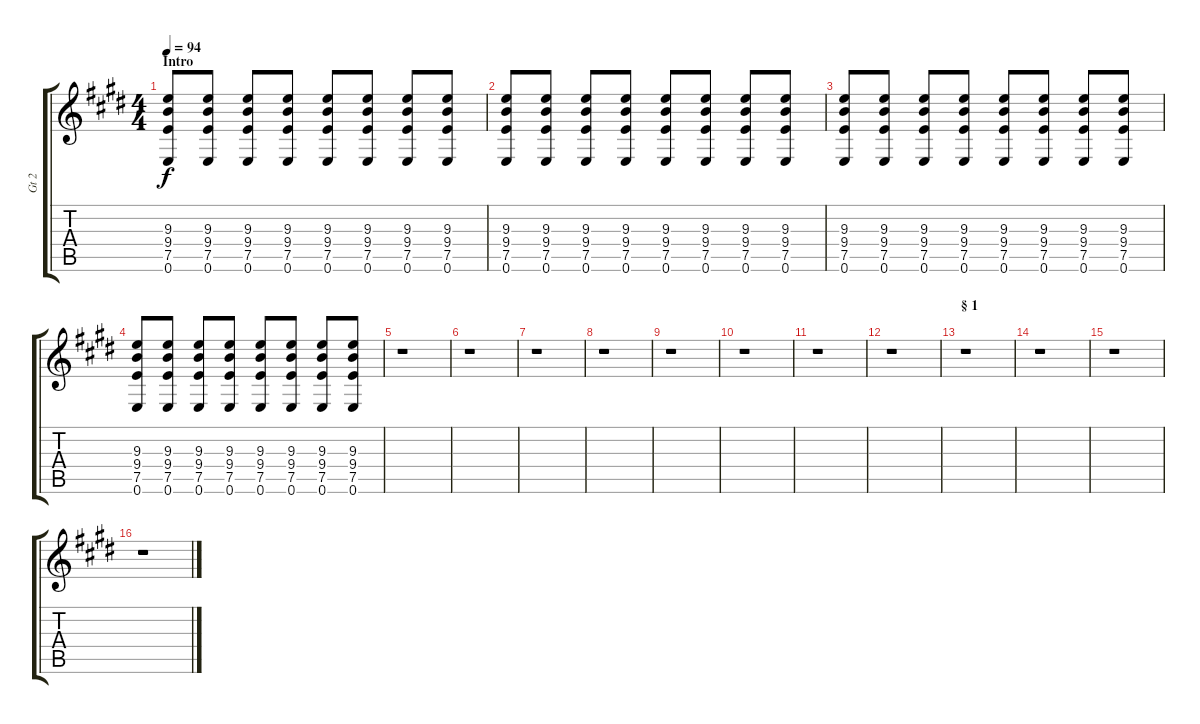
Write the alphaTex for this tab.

\track ("Gt 2" "Gt 2") {instrument distortionguitar}
\staff {score tabs}
\tuning (E4 B3 G3 D3 A2 E2) {hide}
\ts (4 4)
\section ("" "Intro")
\tempo 94
\clef g2
\ks e
(9.3 9.4 7.5 0.6).8{dy f volume 9 instrument distortionguitar} (9.3 9.4 7.5 0.6).8 (9.3 9.4 7.5 0.6).8 (9.3 9.4 7.5 0.6).8 (9.3 9.4 7.5 0.6).8 (9.3 9.4 7.5 0.6).8 (9.3 9.4 7.5 0.6).8 (9.3 9.4 7.5 0.6).8 |
(9.3 9.4 7.5 0.6).8 (9.3 9.4 7.5 0.6).8 (9.3 9.4 7.5 0.6).8 (9.3 9.4 7.5 0.6).8 (9.3 9.4 7.5 0.6).8 (9.3 9.4 7.5 0.6).8 (9.3 9.4 7.5 0.6).8 (9.3 9.4 7.5 0.6).8 |
(9.3 9.4 7.5 0.6).8 (9.3 9.4 7.5 0.6).8 (9.3 9.4 7.5 0.6).8 (9.3 9.4 7.5 0.6).8 (9.3 9.4 7.5 0.6).8 (9.3 9.4 7.5 0.6).8 (9.3 9.4 7.5 0.6).8 (9.3 9.4 7.5 0.6).8 |
(9.3 9.4 7.5 0.6).8 (9.3 9.4 7.5 0.6).8 (9.3 9.4 7.5 0.6).8 (9.3 9.4 7.5 0.6).8 (9.3 9.4 7.5 0.6).8 (9.3 9.4 7.5 0.6).8 (9.3 9.4 7.5 0.6).8 (9.3 9.4 7.5 0.6).8 |
r.1 |
r.1 |
r.1 |
r.1 |
r.1 |
r.1 |
r.1 |
r.1 |
\section ("" "§ 1")
r.1 |
r.1 |
r.1 |
r.1
